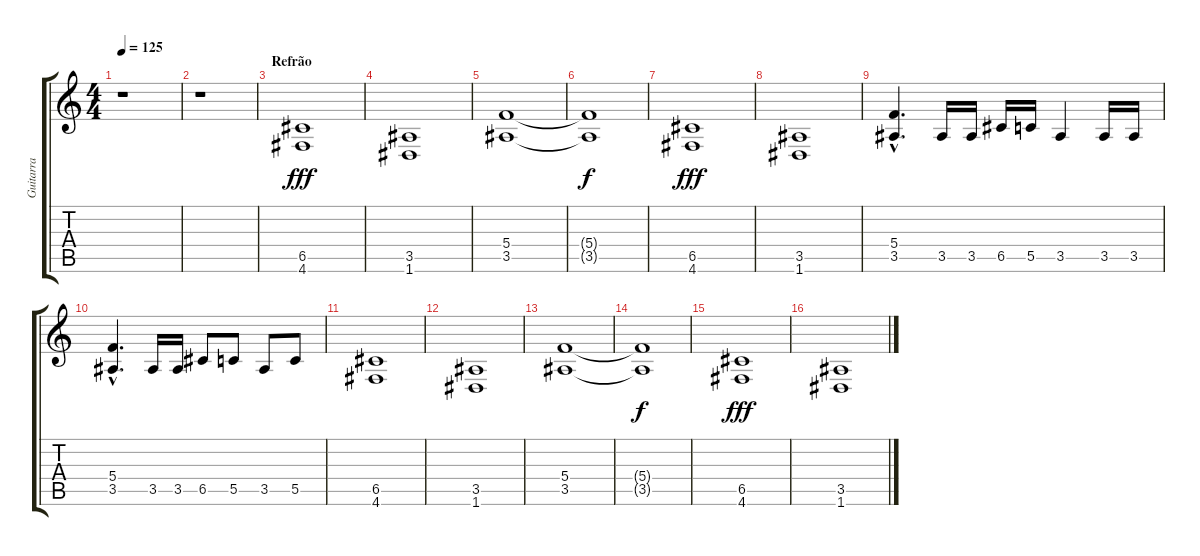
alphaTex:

\track ("Guitarra" "Guitarra") {instrument distortionguitar}
\staff {score tabs}
\tuning (D4 A3 F3 C3 G2 D2) {hide}
\ts (4 4)
\tempo 125
\clef g2
\ks c
r.1{dy f} |
r.1 |
\section ("" "Refrão")
(6.5 4.6).1{dy fff volume 16} |
(3.5 1.6).1 |
(5.4 3.5).1 |
(5.4{t} 3.5{t}).1{dy f} |
(6.5 4.6).1{dy fff} |
(3.5 1.6).1 |
(5.4{hac} 3.5{hac}).4{d} 3.5.16 3.5.16 6.5.16 5.5.16 3.5.4 3.5.16 3.5.16 |
(5.4{hac} 3.5{hac}).4{d} 3.5.16 3.5.16 6.5.8 5.5.8 3.5.8 5.5.8 |
(6.5 4.6).1 |
(3.5 1.6).1 |
(5.4 3.5).1 |
(5.4{t} 3.5{t}).1{dy f} |
(6.5 4.6).1{dy fff} |
(3.5 1.6).1
